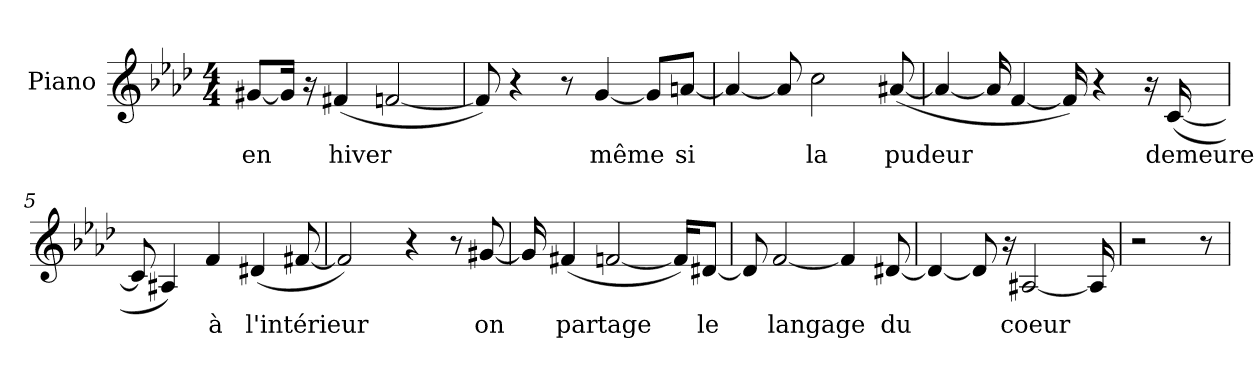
**kern	**text
*part1	*part1
*staff1	*staff1
*I"Piano	*
*I'Pno	*
*clefG2	*
*k[b-e-a-d-]	*
*f:	*
*M4/4	*
*MM139	*
=1	=1
[8g#/L	en
16g#/Jk]	.
16r	.
(4f#	hiver
[2f	.
=2	=2
8f])	.
4r	.
8r	.
[4g	même
8g/L]	.
[8a/J	si
=3	=3
4a_	.
8a]	.
2cc	la
([8a#	pudeur
=4	=4
4a#_	.
16a#]	.
[4f	.
16f])	.
4r	.
16r	.
([16c	demeure
=5	=5
8c]	.
4A#)	.
4f	à
(4d#	l'intérieur
[8f#	.
=6	=6
2f#])	.
4r	.
8r	.
[8g#	on
=7	=7
16g#]	.
(4f#	partage
[2f	.
16f/KL])	.
[8d#/J	le
=8	=8
8d#]	.
[2f	langage
4f]	.
[8d#	du
=9	=9
4d#_	.
8d#]	.
16r	.
[2A#	coeur
16A#]	.
=10	=10
2r	.
8r	.
=	=
*-	*-
